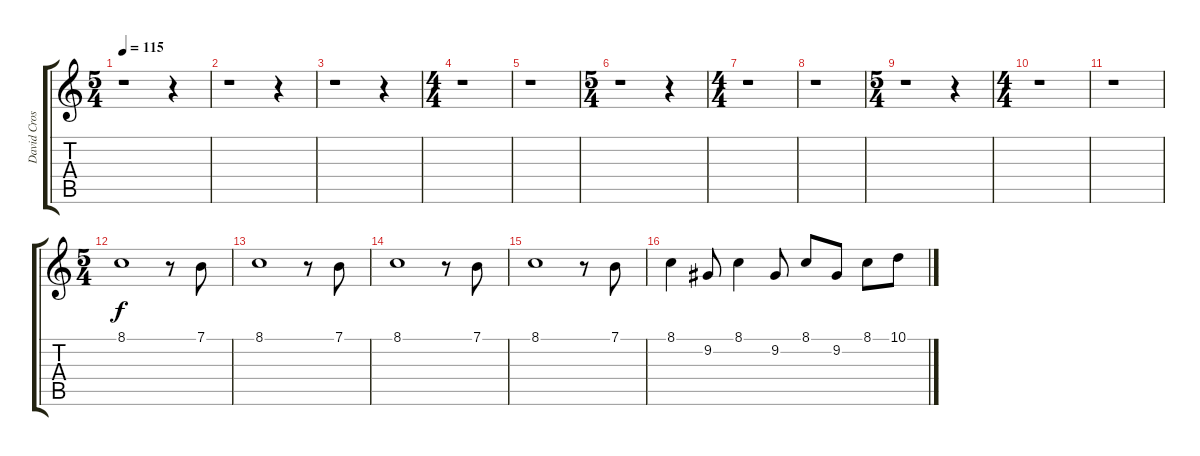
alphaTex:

\track ("David Cross (violin)" "David Cros") {instrument synthstrings1}
\staff {score tabs}
\tuning (E4 B3 G3 D3 A2 E2) {hide}
\ts (5 4)
\tempo 115
\clef g2
\ks c
r.1{dy f} r.4 |
r.1 r.4 |
r.1 r.4 |
\ts (4 4)
r.1 |
r.1 |
\ts (5 4)
r.1 r.4 |
\ts (4 4)
r.1 |
r.1 |
\ts (5 4)
r.1 r.4 |
\ts (4 4)
r.1 |
r.1 |
\ts (5 4)
8.1.1{volume 6} r.8 7.1.8 |
8.1.1 r.8 7.1.8 |
8.1.1 r.8 7.1.8 |
8.1.1 r.8 7.1.8 |
8.1.4 9.2.8 8.1.4 9.2.8 8.1.8 9.2.8 8.1.8 10.1.8
